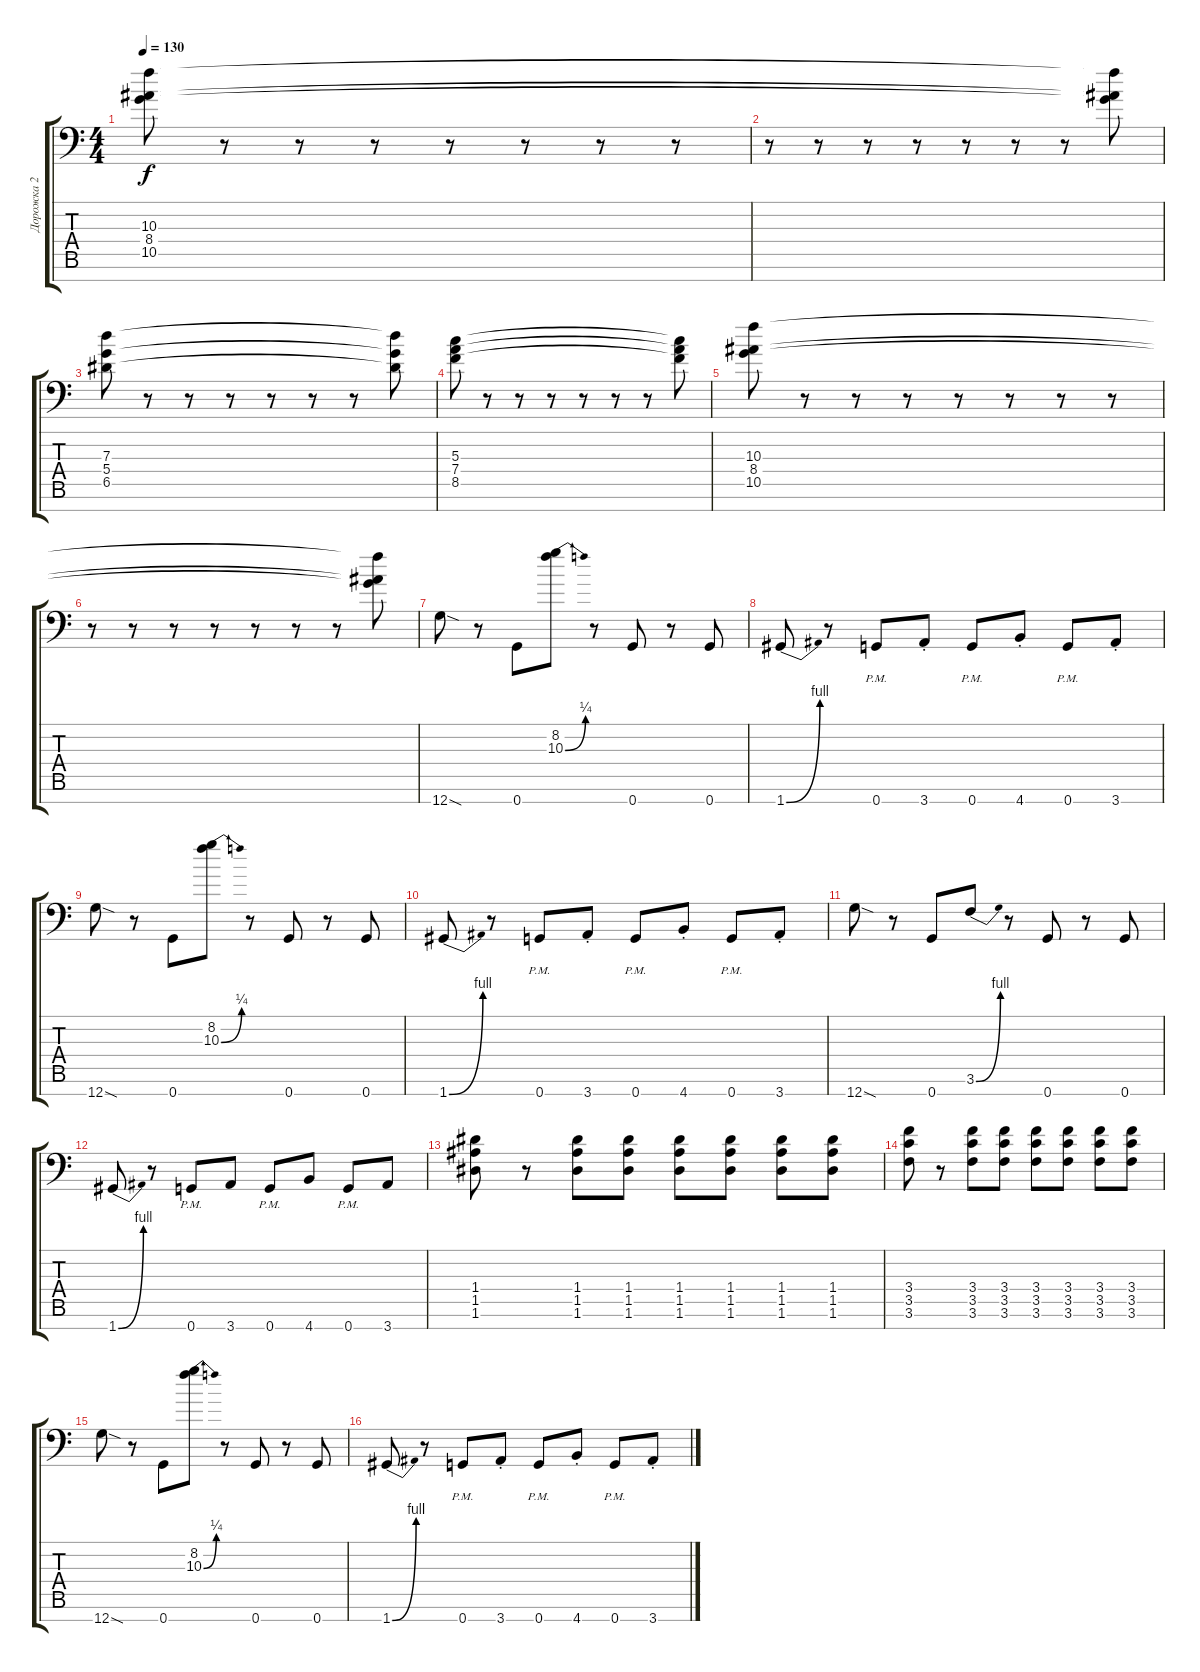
\track ("Дорожка 2" "Дорожка 2") {instrument distortionguitar}
\staff {score tabs}
\tuning (E4 B3 G3 D3 A2 D2 G1) {hide}
\ts (4 4)
\tempo 130
\clef f4
\ks c
(10.3 8.4 10.5).8{dy f} r.8 r.8 r.8 r.8 r.8 r.8 r.8 |
r.8 r.8 r.8 r.8 r.8 r.8 r.8 (10.3{t} 8.4{t} 10.5{t}).8 |
(7.3 5.4 6.5).8 r.8 r.8 r.8 r.8 r.8 r.8 (7.3{t} 5.4{t} 6.5{t}).8 |
(5.3 7.4 8.5).8 r.8 r.8 r.8 r.8 r.8 r.8 (5.3{t} 7.4{t} 8.5{t}).8 |
(10.3 8.4 10.5).8 r.8 r.8 r.8 r.8 r.8 r.8 r.8 |
r.8 r.8 r.8 r.8 r.8 r.8 r.8 (10.3{t} 8.4{t} 10.5{t}).8 |
12.7{sod}.8 r.8 0.7.8 (8.2 10.3{be (bend 0 0 60 1)}).8 r.8 0.7.8 r.8 0.7.8 |
1.7{be (bend 0 0 60 4)}.8 r.8 0.7{pm}.8 3.7{st}.8 0.7{pm}.8 4.7{st}.8 0.7{pm}.8 3.7{st}.8 |
12.7{sod}.8 r.8 0.7.8 (8.2 10.3{be (bend 0 0 60 1)}).8 r.8 0.7.8 r.8 0.7.8 |
1.7{be (bend 0 0 60 4)}.8 r.8 0.7{pm}.8 3.7{st}.8 0.7{pm}.8 4.7{st}.8 0.7{pm}.8 3.7{st}.8 |
12.7{sod}.8 r.8 0.7.8 3.6{be (bend 0 0 60 4)}.8 r.8 0.7.8 r.8 0.7.8 |
1.7{be (bend 0 0 60 4)}.8 r.8 0.7{pm}.8 3.7.8 0.7{pm}.8 4.7.8 0.7{pm}.8 3.7.8 |
(1.4 1.5 1.6).8 r.8 (1.4 1.5 1.6).8 (1.4 1.5 1.6).8 (1.4 1.5 1.6).8 (1.4 1.5 1.6).8 (1.4 1.5 1.6).8 (1.4 1.5 1.6).8 |
(3.4 3.5 3.6).8 r.8 (3.4 3.5 3.6).8 (3.4 3.5 3.6).8 (3.4 3.5 3.6).8 (3.4 3.5 3.6).8 (3.4 3.5 3.6).8 (3.4 3.5 3.6).8 |
12.7{sod}.8 r.8 0.7.8 (8.2 10.3{be (bend 0 0 60 1)}).8 r.8 0.7.8 r.8 0.7.8 |
1.7{be (bend 0 0 60 4)}.8 r.8 0.7{pm}.8 3.7{st}.8 0.7{pm}.8 4.7{st}.8 0.7{pm}.8 3.7{st}.8
